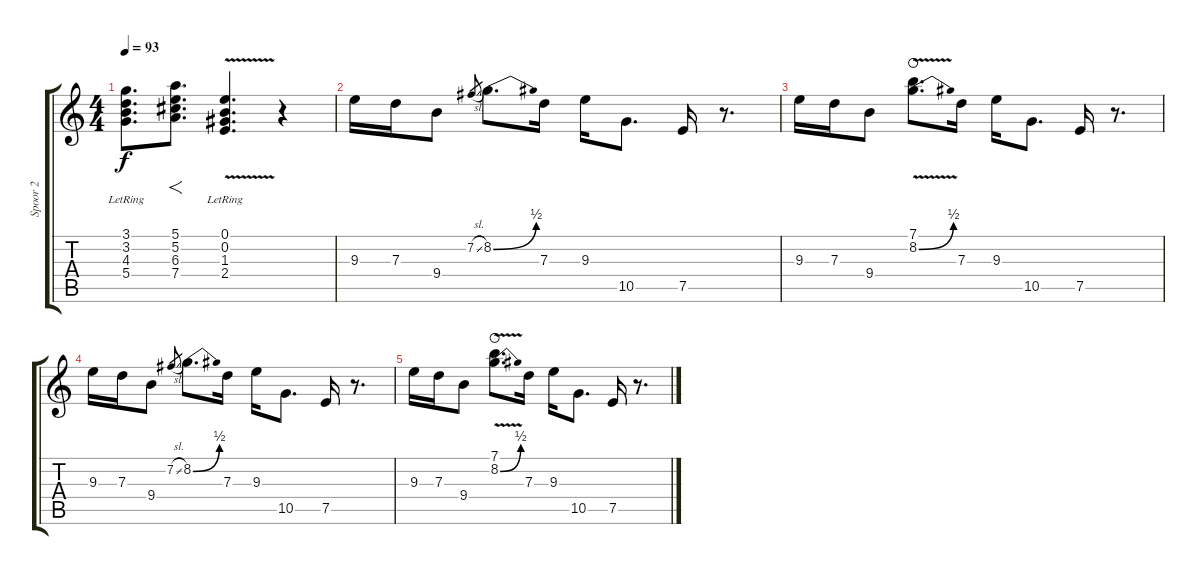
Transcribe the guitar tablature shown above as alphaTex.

\track ("Spoor 2" "Spoor 2") {instrument electricguitarclean}
\staff {score tabs}
\tuning (E4 B3 G3 D3 A2 E2) {hide}
\ts (4 4)
\tempo 93
\clef g2
\ks c
(3.1{lr} 3.2 4.3 5.4).8{d dy f} (5.1 5.2 6.3 7.4).8{f d} (0.1{v lr} 0.2 1.3 2.4).4{d} r.4 |
9.3.16 7.3.16 9.4.8 7.2{sl}.8{gr} 8.2{be (bend 0 0 60 2)}.8{d} 7.3.16 9.3.16 10.5.8{d} 7.5.16 r.8{d} |
9.3.16 7.3.16 9.4.8 (7.1 8.2{be (bend 0 0 60 2) v}).8{d waho} 7.3.16 9.3.16 10.5.8{d} 7.5.16 r.8{d} |
9.3.16 7.3.16 9.4.8 7.2{sl}.8{gr} 8.2{be (bend 0 0 60 2)}.8{d} 7.3.16 9.3.16 10.5.8{d} 7.5.16 r.8{d} |
9.3.16 7.3.16 9.4.8 (7.1 8.2{be (bend 0 0 60 2) v}).8{d waho} 7.3.16 9.3.16 10.5.8{d} 7.5.16 r.8{d}
